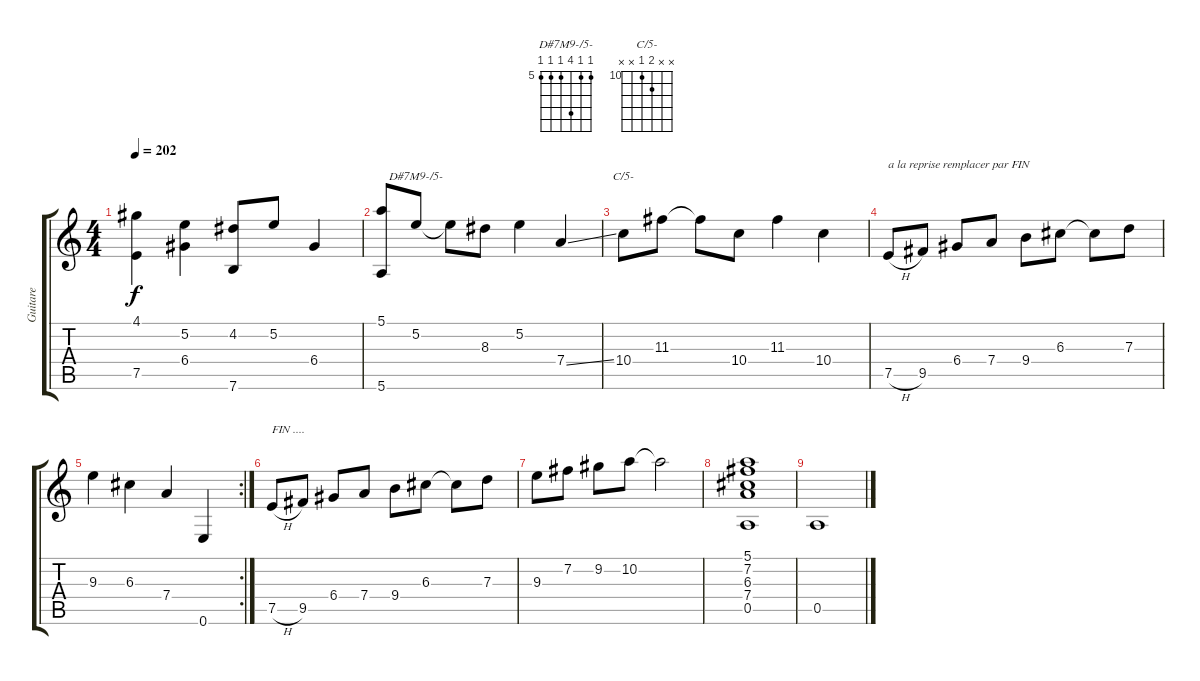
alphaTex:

\track ("Guitare" "Guitare") {instrument acousticguitarnylon}
\staff {score tabs}
\tuning (E4 B3 G3 D3 A2 E2) {hide}
\chord ("D#7M9-/5-" 5 5 8 5 5 5) {firstfret 5}
\chord ("C/5-" x x 11 10 x x) {firstfret 10}
\ts (4 4)
\tempo 202
\clef g2
\ks c
(4.1 7.5).4{dy f} (5.2 6.4).4 (4.2 7.6).8 5.2.8 6.4.4 |
(5.1 5.6).8 5.2.8{ch "D#7M9-/5-"} 5.2{t}.8 8.3.8 5.2.4 7.4{ss}.4 |
10.4.8{ch "C/5-"} 11.3.8 11.3{t}.8 10.4.8 11.3.4 10.4.4 |
7.5{h}.8{txt "a la reprise remplacer par FIN "} 9.5.8 6.4.8 7.4.8 9.4.8 6.3.8 6.3{t}.8 7.3.8 |
\rc 2
9.3.4 6.3.4 7.4.4 0.6.4 |
7.5{h}.8{txt "FIN ...."} 9.5.8 6.4.8 7.4.8 9.4.8 6.3.8 6.3{t}.8 7.3.8 |
9.3.8 7.2.8 9.2.8 10.2.8 10.2{t}.2 |
(5.1 7.2 6.3 7.4 0.5).1 |
0.5.1
